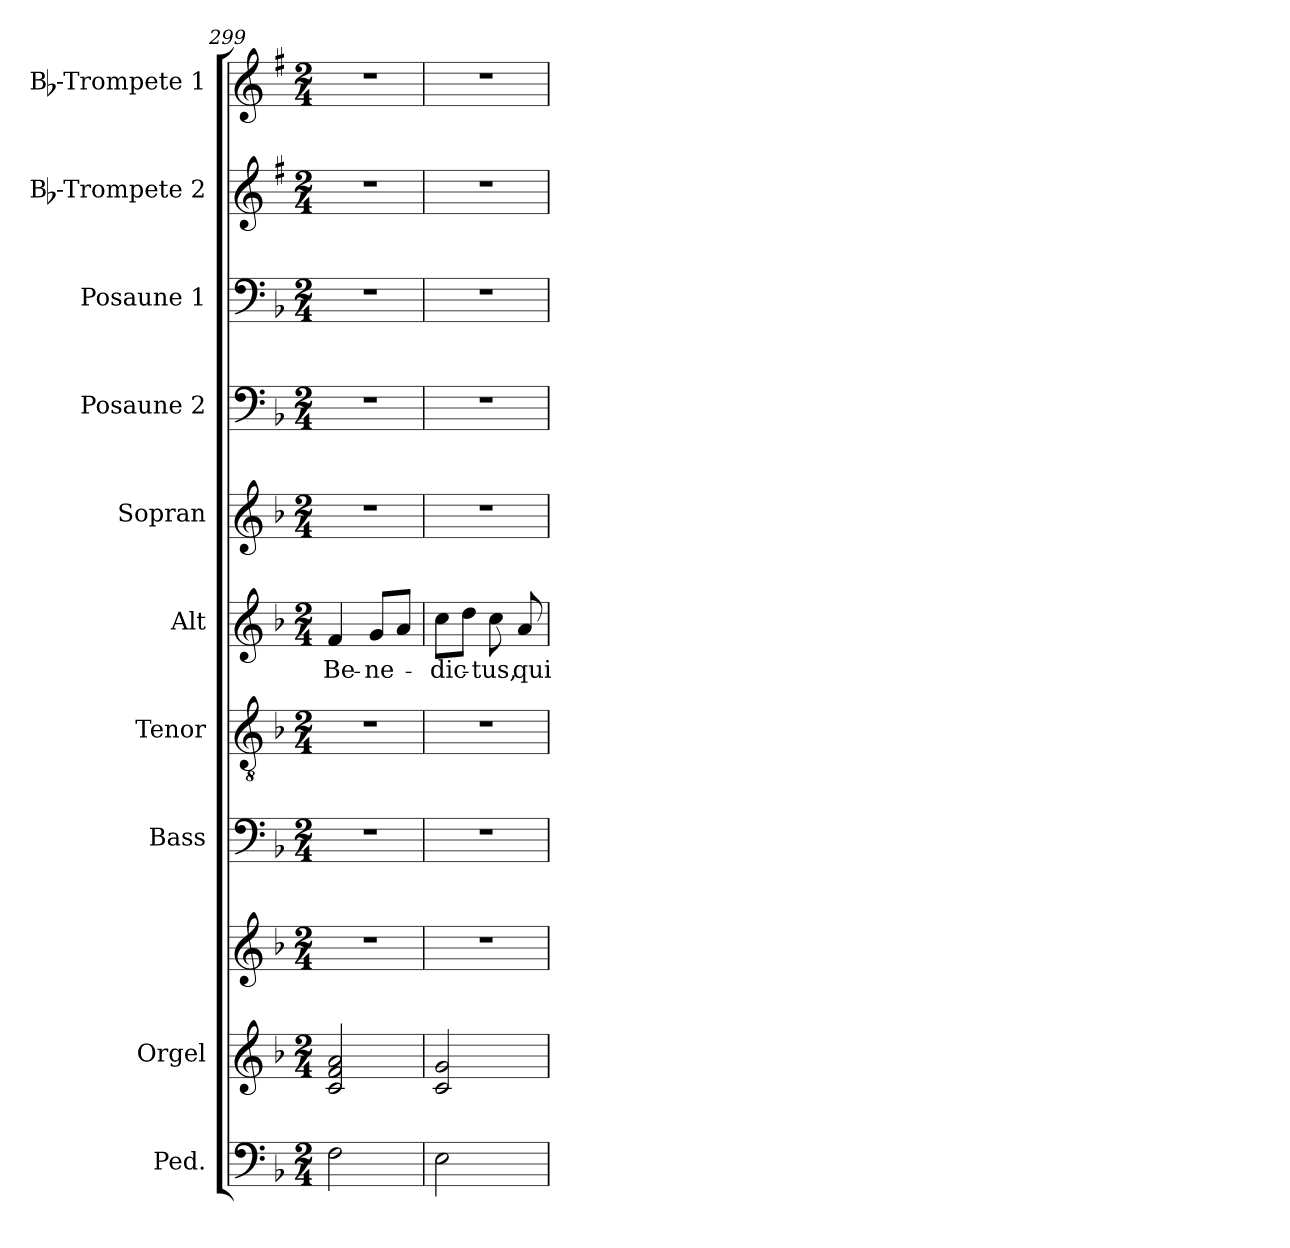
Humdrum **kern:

**kern	**kern	**kern	**kern	**kern	**kern	**text	**kern	**kern	**kern	**kern	**kern
*part10	*part9	*part9	*part8	*part7	*part6	*part6	*part5	*part4	*part3	*part2	*part1
*staff11	*staff10	*staff9	*staff8	*staff7	*staff6	*staff6	*staff5	*staff4	*staff3	*staff2	*staff1
*I"Ped.	*I"Orgel	*	*I"Bass	*I"Tenor	*I"Alt	*	*I"Sopran	*I"Posaune 2	*I"Posaune 1	*I"Bb-Trompete 2	*I"Bb-Trompete 1
*	*I'Org.	*	*I'B.	*I'T.	*I'A.	*	*I'S.	*I'Pos. 2	*I'Pos. 1	*I'Bb Trp. 2	*I'Bb Trp. 1
*clefF4	*clefG2	*clefG2	*clefF4	*clefGv2	*clefG2	*	*clefG2	*clefF4	*clefF4	*clefG2	*clefG2
*ITrd7c12	*	*	*	*	*	*	*	*	*	*ITrd1c2	*ITrd1c2
*k[b-]	*k[b-]	*k[b-]	*k[b-]	*k[b-]	*k[b-]	*	*k[b-]	*k[b-]	*k[b-]	*k[b-]	*k[b-]
*F:	*F:	*F:	*F:	*F:	*F:	*	*F:	*F:	*F:	*F:	*F:
*M2/4	*M2/4	*M2/4	*M2/4	*M2/4	*M2/4	*	*M2/4	*M2/4	*M2/4	*M2/4	*M2/4
=299	=299	=299	=299	=299	=299	=299	=299	=299	=299	=299	=299
!	!	!	!	!	!	!LO:LY:b	!	!	!	!	!
2FF\	2c/ 2f/ 2a/	2r	2r	2r	4f/	Be-	2r	2r	2r	2r	2r
!	!	!	!	!	!	!LO:LY:b	!	!	!	!	!
.	.	.	.	.	8g/L	-ne-	.	.	.	.	.
.	.	.	.	.	8a/J	.	.	.	.	.	.
!!LO:LB:g=z
=300	=300	=300	=300	=300	=300	=300	=300	=300	=300	=300	=300
!	!	!	!	!	!	!LO:LY:b	!	!	!	!	!
2EE\	2c/ 2g/	2r	2r	2r	8cc\L	-dic-	2r	2r	2r	2r	2r
.	.	.	.	.	8dd\J	.	.	.	.	.	.
!	!	!	!	!	!	!LO:LY:b	!	!	!	!	!
.	.	.	.	.	8cc\	-tus,	.	.	.	.	.
!	!	!	!	!	!	!LO:LY:b	!	!	!	!	!
.	.	.	.	.	8a/	qui	.	.	.	.	.
=	=	=	=	=	=	=	=	=	=	=	=
*-	*-	*-	*-	*-	*-	*-	*-	*-	*-	*-	*-
